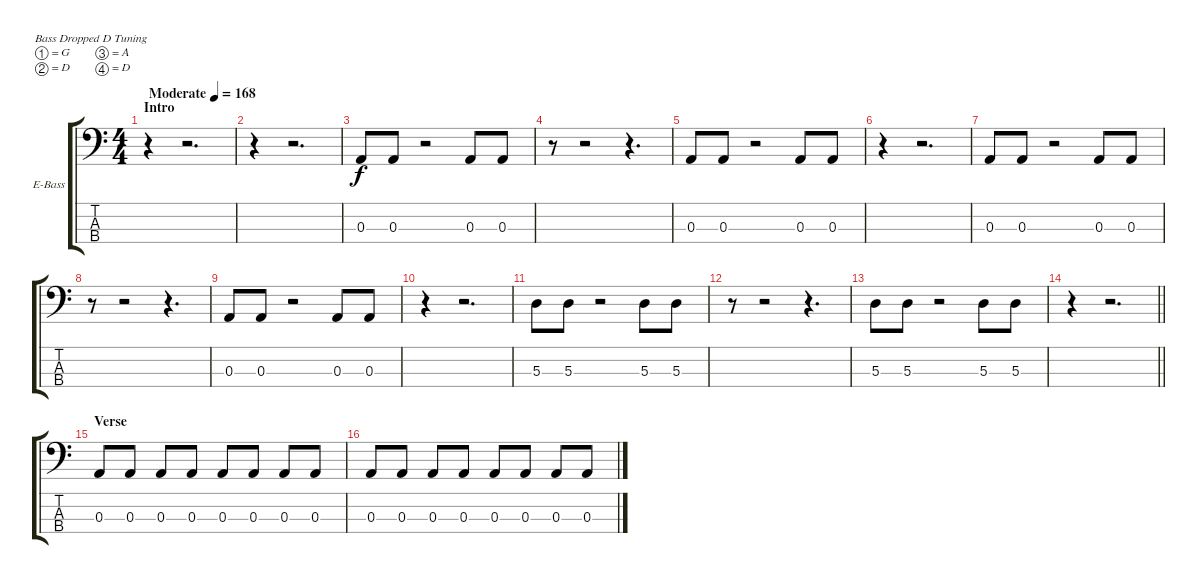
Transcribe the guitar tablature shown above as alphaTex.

\bracketExtendMode groupsimilarinstruments
\firstSystemTrackNameOrientation horizontal
\otherSystemsTrackNameOrientation horizontal
\track ("Bass" "E-Bass") {instrument electricbasspick}
\staff {score tabs}
\tuning (G2 D2 A1 D1)
\ts (4 4)
\beaming (8 2 2 2 2)
\section ("" "Intro")
\tempo (168 "Moderate")
\clef f4
\ks c
r.4{dy f instrument electricbasspick} r.2{d} |
r.4 r.2{d} |
0.3.8 0.3.8 r.2 0.3.8 0.3.8 |
r.8 r.2 r.4{d} |
0.3.8 0.3.8 r.2 0.3.8 0.3.8 |
r.4 r.2{d} |
0.3.8 0.3.8 r.2 0.3.8 0.3.8 |
r.8 r.2 r.4{d} |
0.3.8 0.3.8 r.2 0.3.8 0.3.8 |
r.4 r.2{d} |
5.3.8 5.3.8 r.2 5.3.8 5.3.8 |
r.8 r.2 r.4{d} |
5.3.8 5.3.8 r.2 5.3.8 5.3.8 |
\barLineRight lightlight
r.4 r.2{d} |
\section ("" "Verse")
0.3.8 0.3.8 0.3.8 0.3.8 0.3.8 0.3.8 0.3.8 0.3.8 |
0.3.8 0.3.8 0.3.8 0.3.8 0.3.8 0.3.8 0.3.8 0.3.8
